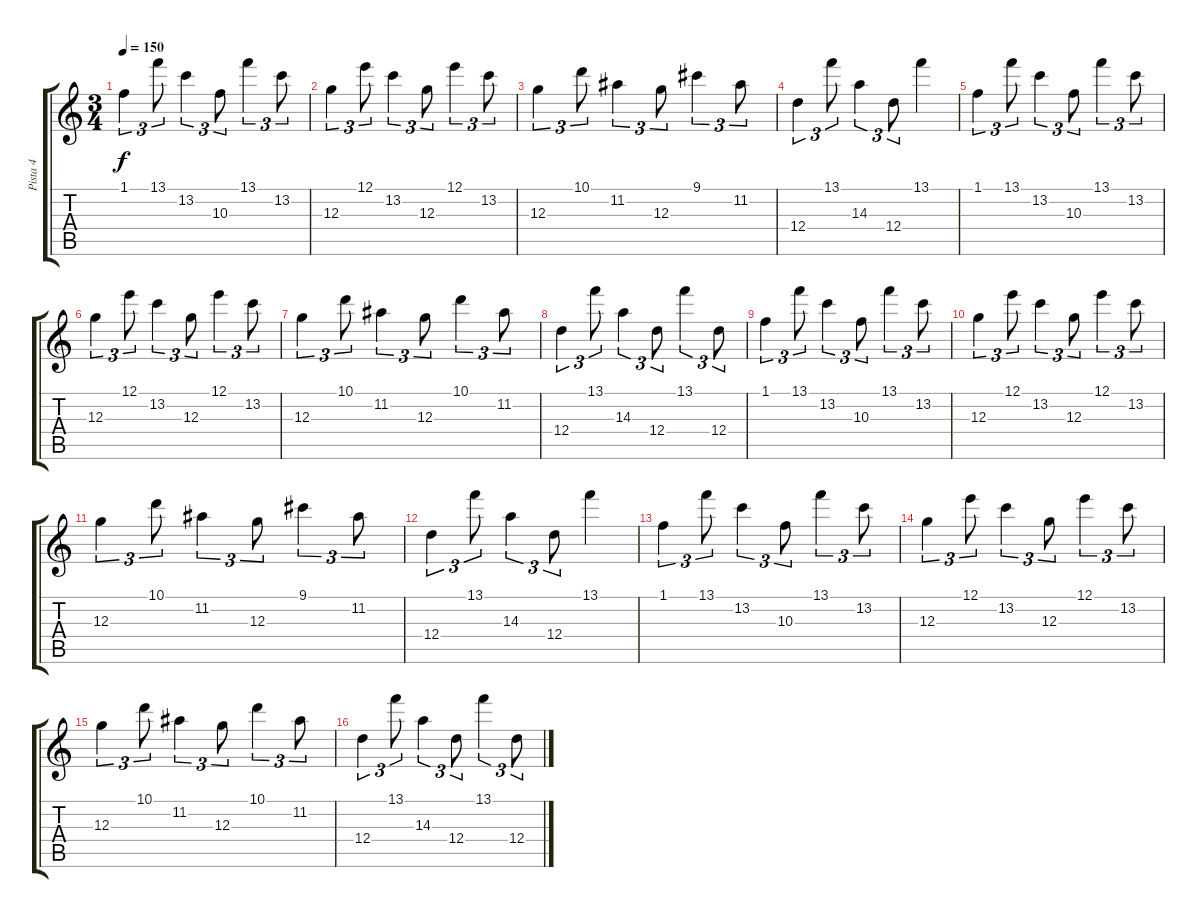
\track ("Pista 4" "Pista 4") {instrument banjo}
\staff {score tabs}
\tuning (E4 B3 G3 D3 A2 E2) {hide}
\displaytranspose 12
\ts (3 4)
\tempo 150
\clef g2
\ks c
1.1.4{tu (3 2) dy f volume 11} 13.1.8{tu (3 2)} 13.2.4{tu (3 2)} 10.3.8{tu (3 2)} 13.1.4{tu (3 2)} 13.2.8{tu (3 2)} |
12.3.4{tu (3 2)} 12.1.8{tu (3 2)} 13.2.4{tu (3 2)} 12.3.8{tu (3 2)} 12.1.4{tu (3 2)} 13.2.8{tu (3 2)} |
12.3.4{tu (3 2)} 10.1.8{tu (3 2)} 11.2.4{tu (3 2)} 12.3.8{tu (3 2)} 9.1.4{tu (3 2)} 11.2.8{tu (3 2)} |
12.4.4{tu (3 2)} 13.1.8{tu (3 2)} 14.3.4{tu (3 2)} 12.4.8{tu (3 2)} 13.1.4 |
1.1.4{tu (3 2) volume 11} 13.1.8{tu (3 2)} 13.2.4{tu (3 2)} 10.3.8{tu (3 2)} 13.1.4{tu (3 2)} 13.2.8{tu (3 2)} |
12.3.4{tu (3 2)} 12.1.8{tu (3 2)} 13.2.4{tu (3 2)} 12.3.8{tu (3 2)} 12.1.4{tu (3 2)} 13.2.8{tu (3 2)} |
12.3.4{tu (3 2)} 10.1.8{tu (3 2)} 11.2.4{tu (3 2)} 12.3.8{tu (3 2)} 10.1.4{tu (3 2)} 11.2.8{tu (3 2)} |
12.4.4{tu (3 2)} 13.1.8{tu (3 2)} 14.3.4{tu (3 2)} 12.4.8{tu (3 2)} 13.1.4{tu (3 2)} 12.4.8{tu (3 2)} |
1.1.4{tu (3 2) volume 11} 13.1.8{tu (3 2)} 13.2.4{tu (3 2)} 10.3.8{tu (3 2)} 13.1.4{tu (3 2)} 13.2.8{tu (3 2)} |
12.3.4{tu (3 2)} 12.1.8{tu (3 2)} 13.2.4{tu (3 2)} 12.3.8{tu (3 2)} 12.1.4{tu (3 2)} 13.2.8{tu (3 2)} |
12.3.4{tu (3 2)} 10.1.8{tu (3 2)} 11.2.4{tu (3 2)} 12.3.8{tu (3 2)} 9.1.4{tu (3 2)} 11.2.8{tu (3 2)} |
12.4.4{tu (3 2)} 13.1.8{tu (3 2)} 14.3.4{tu (3 2)} 12.4.8{tu (3 2)} 13.1.4 |
1.1.4{tu (3 2) volume 11} 13.1.8{tu (3 2)} 13.2.4{tu (3 2)} 10.3.8{tu (3 2)} 13.1.4{tu (3 2)} 13.2.8{tu (3 2)} |
12.3.4{tu (3 2)} 12.1.8{tu (3 2)} 13.2.4{tu (3 2)} 12.3.8{tu (3 2)} 12.1.4{tu (3 2)} 13.2.8{tu (3 2)} |
12.3.4{tu (3 2)} 10.1.8{tu (3 2)} 11.2.4{tu (3 2)} 12.3.8{tu (3 2)} 10.1.4{tu (3 2)} 11.2.8{tu (3 2)} |
12.4.4{tu (3 2)} 13.1.8{tu (3 2)} 14.3.4{tu (3 2)} 12.4.8{tu (3 2)} 13.1.4{tu (3 2)} 12.4.8{tu (3 2)}
